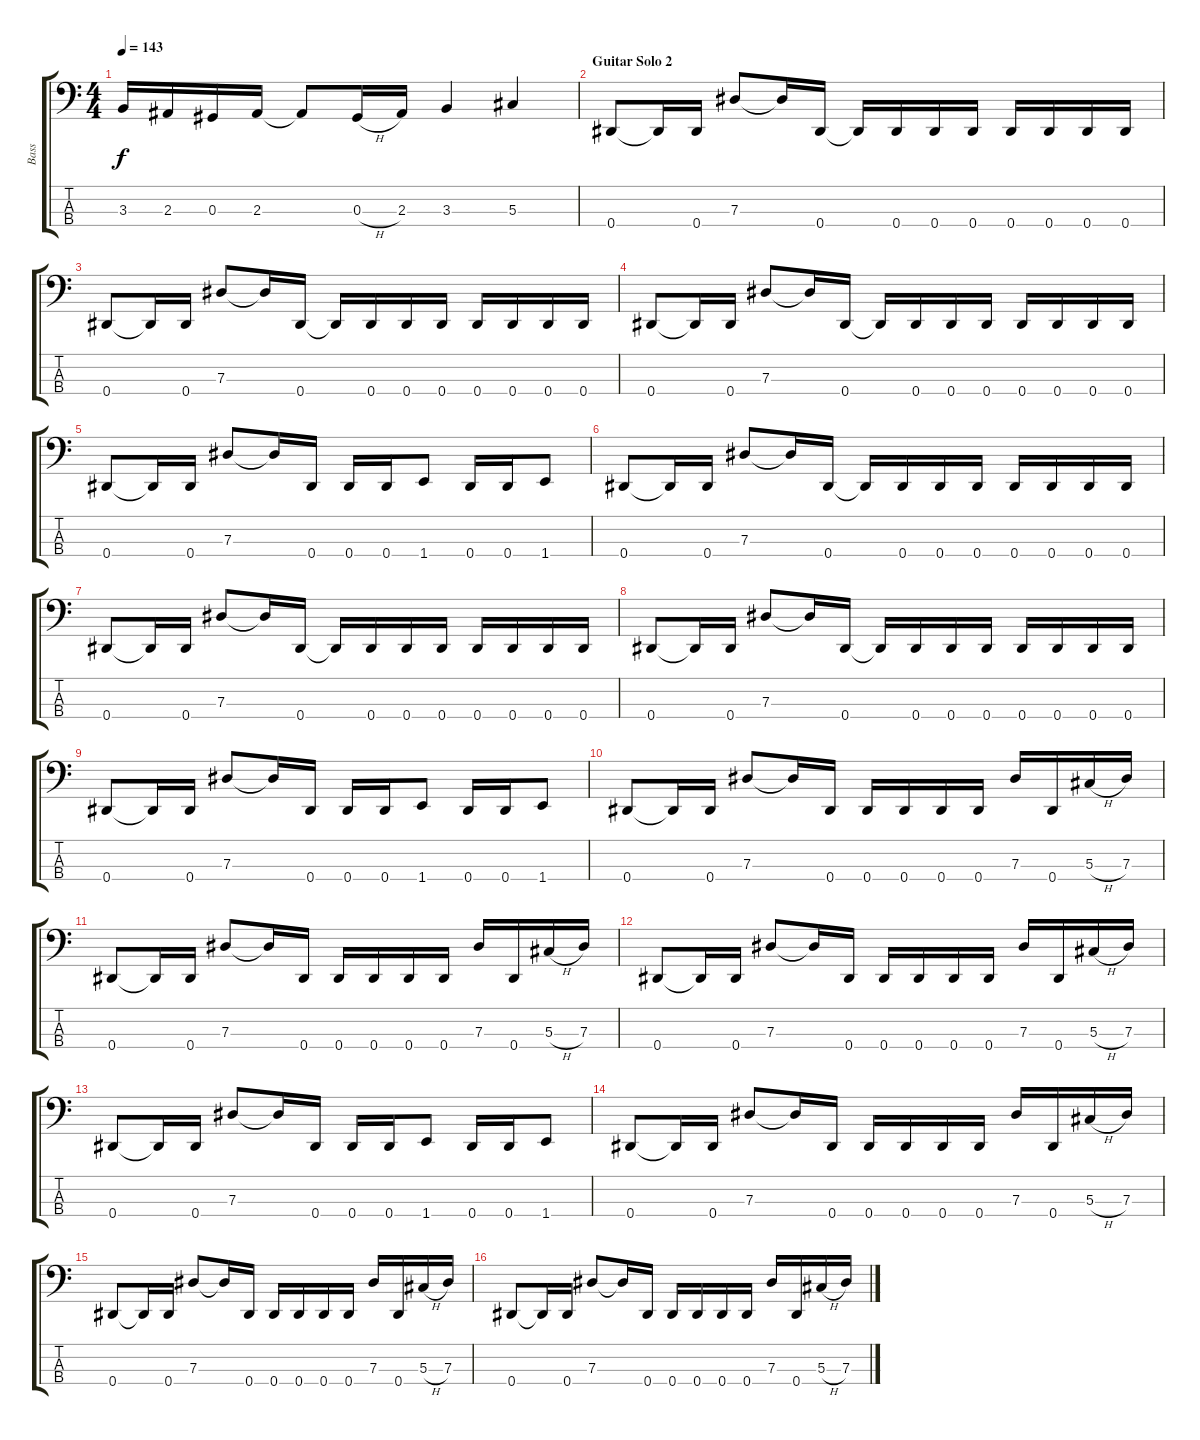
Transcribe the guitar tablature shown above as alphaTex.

\track ("Bass" "Bass") {instrument electricbassfinger}
\staff {score tabs}
\tuning (Gb2 Db2 Ab1 Eb1) {hide}
\ts (4 4)
\tempo 143
\clef f4
\ks c
3.3.16{dy f} 2.3.16 0.3.16 2.3.16 2.3{t}.8 0.3{h}.16 2.3.16 3.3.4 5.3.4 |
\section ("" "Guitar Solo 2")
0.4.8 0.4{t}.16 0.4.16 7.3.8 7.3{t}.16 0.4.16 0.4{t}.16 0.4.16 0.4.16 0.4.16 0.4.16 0.4.16 0.4.16 0.4.16 |
0.4.8 0.4{t}.16 0.4.16 7.3.8 7.3{t}.16 0.4.16 0.4{t}.16 0.4.16 0.4.16 0.4.16 0.4.16 0.4.16 0.4.16 0.4.16 |
0.4.8 0.4{t}.16 0.4.16 7.3.8 7.3{t}.16 0.4.16 0.4{t}.16 0.4.16 0.4.16 0.4.16 0.4.16 0.4.16 0.4.16 0.4.16 |
0.4.8 0.4{t}.16 0.4.16 7.3.8 7.3{t}.16 0.4.16 0.4.16 0.4.16 1.4.8 0.4.16 0.4.16 1.4.8 |
0.4.8 0.4{t}.16 0.4.16 7.3.8 7.3{t}.16 0.4.16 0.4{t}.16 0.4.16 0.4.16 0.4.16 0.4.16 0.4.16 0.4.16 0.4.16 |
0.4.8 0.4{t}.16 0.4.16 7.3.8 7.3{t}.16 0.4.16 0.4{t}.16 0.4.16 0.4.16 0.4.16 0.4.16 0.4.16 0.4.16 0.4.16 |
0.4.8 0.4{t}.16 0.4.16 7.3.8 7.3{t}.16 0.4.16 0.4{t}.16 0.4.16 0.4.16 0.4.16 0.4.16 0.4.16 0.4.16 0.4.16 |
0.4.8 0.4{t}.16 0.4.16 7.3.8 7.3{t}.16 0.4.16 0.4.16 0.4.16 1.4.8 0.4.16 0.4.16 1.4.8 |
0.4.8 0.4{t}.16 0.4.16 7.3.8 7.3{t}.16 0.4.16 0.4.16 0.4.16 0.4.16 0.4.16 7.3.16 0.4.16 5.3{h}.16 7.3.16 |
0.4.8 0.4{t}.16 0.4.16 7.3.8 7.3{t}.16 0.4.16 0.4.16 0.4.16 0.4.16 0.4.16 7.3.16 0.4.16 5.3{h}.16 7.3.16 |
0.4.8 0.4{t}.16 0.4.16 7.3.8 7.3{t}.16 0.4.16 0.4.16 0.4.16 0.4.16 0.4.16 7.3.16 0.4.16 5.3{h}.16 7.3.16 |
0.4.8 0.4{t}.16 0.4.16 7.3.8 7.3{t}.16 0.4.16 0.4.16 0.4.16 1.4.8 0.4.16 0.4.16 1.4.8 |
0.4.8 0.4{t}.16 0.4.16 7.3.8 7.3{t}.16 0.4.16 0.4.16 0.4.16 0.4.16 0.4.16 7.3.16 0.4.16 5.3{h}.16 7.3.16 |
0.4.8 0.4{t}.16 0.4.16 7.3.8 7.3{t}.16 0.4.16 0.4.16 0.4.16 0.4.16 0.4.16 7.3.16 0.4.16 5.3{h}.16 7.3.16 |
0.4.8 0.4{t}.16 0.4.16 7.3.8 7.3{t}.16 0.4.16 0.4.16 0.4.16 0.4.16 0.4.16 7.3.16 0.4.16 5.3{h}.16 7.3.16
